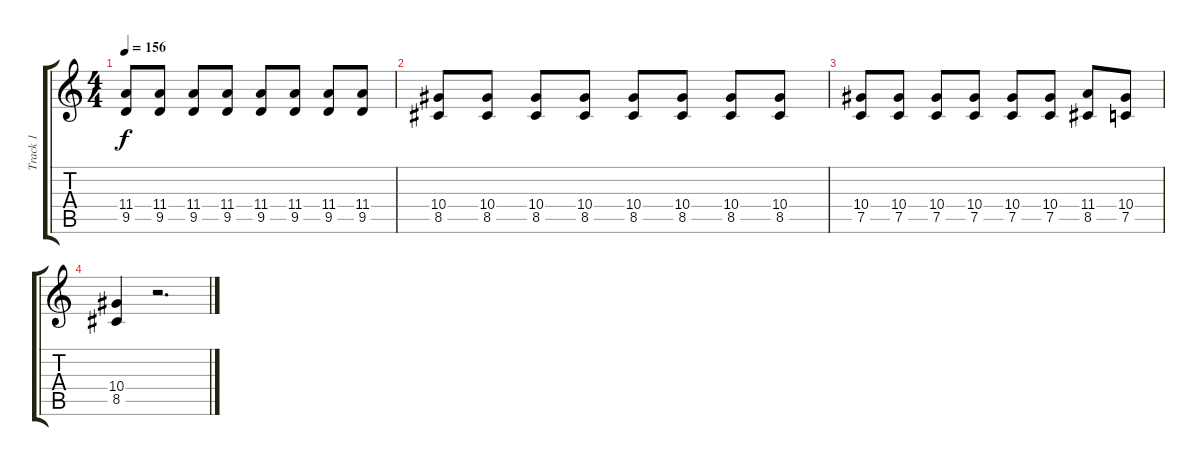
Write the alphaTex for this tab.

\track ("Track 1" "Track 1") {instrument distortionguitar}
\staff {score tabs}
\tuning (C4 G3 Eb3 Bb2 F2 C2) {hide}
\ts (4 4)
\tempo 156
\clef g2
\ks c
(11.4 9.5).8{dy f} (11.4 9.5).8 (11.4 9.5).8 (11.4 9.5).8 (11.4 9.5).8 (11.4 9.5).8 (11.4 9.5).8 (11.4 9.5).8 |
(10.4 8.5).8 (10.4 8.5).8 (10.4 8.5).8 (10.4 8.5).8 (10.4 8.5).8 (10.4 8.5).8 (10.4 8.5).8 (10.4 8.5).8 |
(10.4 7.5).8 (10.4 7.5).8 (10.4 7.5).8 (10.4 7.5).8 (10.4 7.5).8 (10.4 7.5).8 (11.4 8.5).8 (10.4 7.5).8 |
(10.4 8.5).4 r.2{d}
